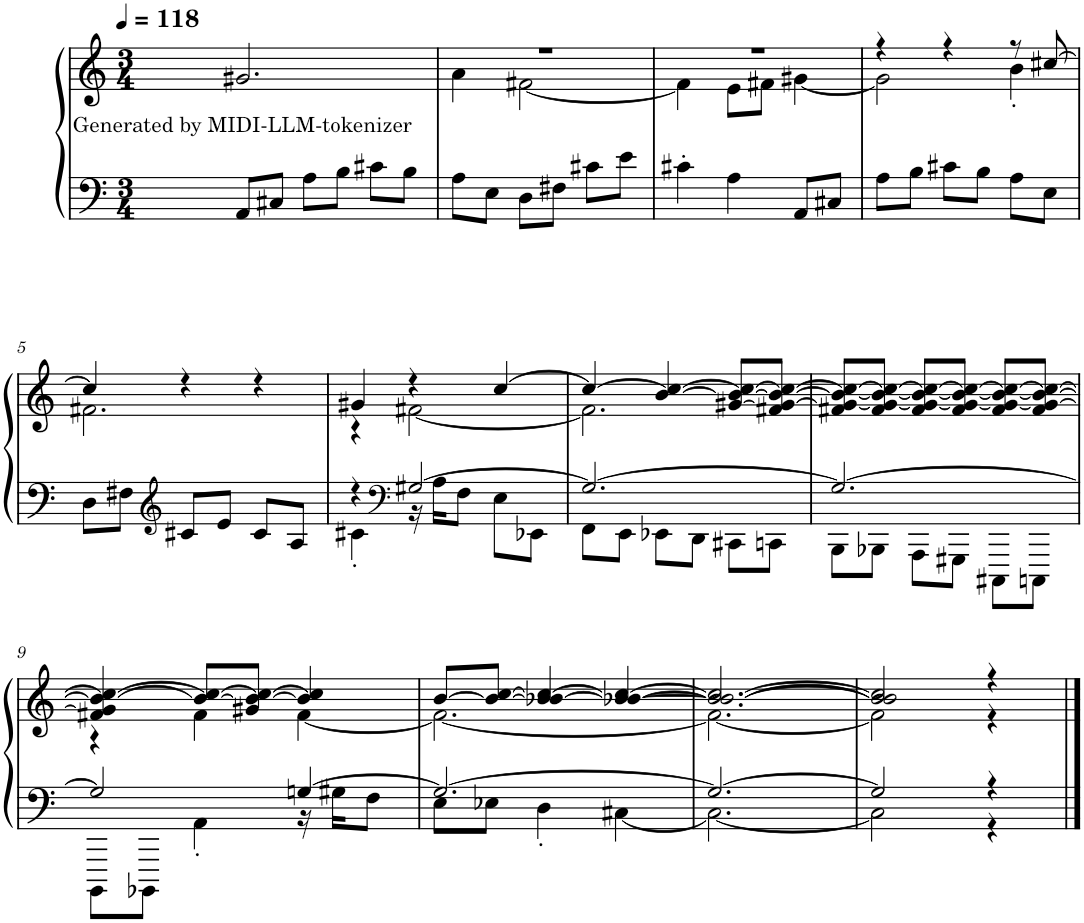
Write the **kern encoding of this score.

**kern	**kern	**text
*part1	*part1	*part1
*staff2	*staff1	*staff1
*I"Piano	*	*
*I'Pno.	*	*
*clefF4	*clefG2	*
*k[]	*k[]	*
*M3/4	*M3/4	*
*MM118	*MM118	*
=1	=1	=1
!	!	!LO:LY:b
8AA/L	2.g#X/	Generated by MIDI-LLM-tokenizer
8C#X/J	.	.
8A\L	.	.
8B\J	.	.
8c#X\L	.	.
8B\J	.	.
=2	=2	=2
*	*^	*
8A\L	2.r	4a\	.
8E\J	.	.	.
8D\L	.	[2f#X\	.
8F#X\J	.	.	.
8c#X\L	.	.	.
8e\J	.	.	.
=3	=3	=3	=3
4c#X'\	2.r	4f#\]	.
4A\	.	8e\L	.
.	.	8f#X\J	.
8AA/L	.	[4g#X\	.
8C#X/J	.	.	.
=4	=4	=4	=4
8A\L	4r	2g#\]	.
8B\J	.	.	.
8c#X\L	4r	.	.
8B\J	.	.	.
8A\L	8r	4b'\	.
8E\J	[8cc#X/	.	.
!!LO:LB:g=z	!!
=5	=5	=5	=5
8D\L	4cc#/]	2.f#X\	.
8F#X\J	.	.	.
*clefG2	*	*	*
8c#X/L	4r	.	.
8e/J	.	.	.
8c#/L	4r	.	.
8A/J	.	.	.
=6	=6	=6	=6
*^	*	*	*
4r	4c#X'\	4g#X/	4r	.
*clefF4	*	*	*	*
[2G#X/	16r	4r	[2f#X\	.
.	16A\KL	.	.	.
.	8F\J	.	.	.
.	8E\L	[4cc/	.	.
.	8EE-X\J	.	.	.
=7	=7	=7	=7	=7
2.G#/_	8FF\L	4cc/_	2.f#\]	.
.	8EE\J	.	.	.
.	8EE-X\L	[4b/ 4cc/_	.	.
.	8DD\J	.	.	.
.	8CC#X\L	[8g#X/ 8b/_ 8cc/_L	.	.
.	8CCn\J	8f#X/ 8g#/_ 8b/_ 8cc/_J	.	.
*	*	*v	*v	*
=8	=8	=8	=8
2.G#/_	8BBB\L	8f#X/ 8g#/_ 8b/_ 8cc/_L	.
.	8BBB-X\J	8f#/ 8g#/_ 8b/_ 8cc/_J	.
.	8AAA\L	8f#/ 8g#/_ 8b/_ 8cc/_L	.
.	8GGG#X\J	8f#/ 8g#/_ 8b/_ 8cc/_J	.
.	8CCC#X\L	8f#/ 8g#/_ 8b/_ 8cc/_L	.
.	8CCCn\J	8f#/ 8g#/_ 8b/_ 8cc/_J	.
!!LO:LB:g=z
=9	=9	=9	=9
*	*	*^	*
2G#/]	8BBBB\L	4f#X/ 4g#/] 4b/_ 4cc/_	4r	.
.	8BBBB-X\J	.	.	.
.	4AA'\	8b/_ 8cc/_L	4f#\	.
.	.	8g#X/ 8b/_ 8cc/_J	.	.
[4Gn/	16r	4b/] 4cc/]	[4f#\	.
.	16G#X\KL	.	.	.
.	8F\J	.	.	.
=10	=10	=10	=10	=10
2.G/_	8E\L	[8b/L	2.f#\_	.
.	8E-X\J	8b/_ [8cc/J	.	.
.	4D'\	4b-X/ 4b/_ 4cc/_	.	.
.	[4C#X\	[4b-X/ 4b/_ 4cc/_	.	.
=11	=11	=11	=11	=11
2.G/_	2.C#\_	2.b-/_ 2.b/_ 2.cc/_	2.f#\_	.
=12	=12	=12	=12	=12
2G/]	2C#\]	2b-/] 2b/] 2cc/]	2f#\]	.
4r	4r	4r	4r	.
*v	*v	*	*	*
*	*v	*v	*
==	==	==
*-	*-	*-
